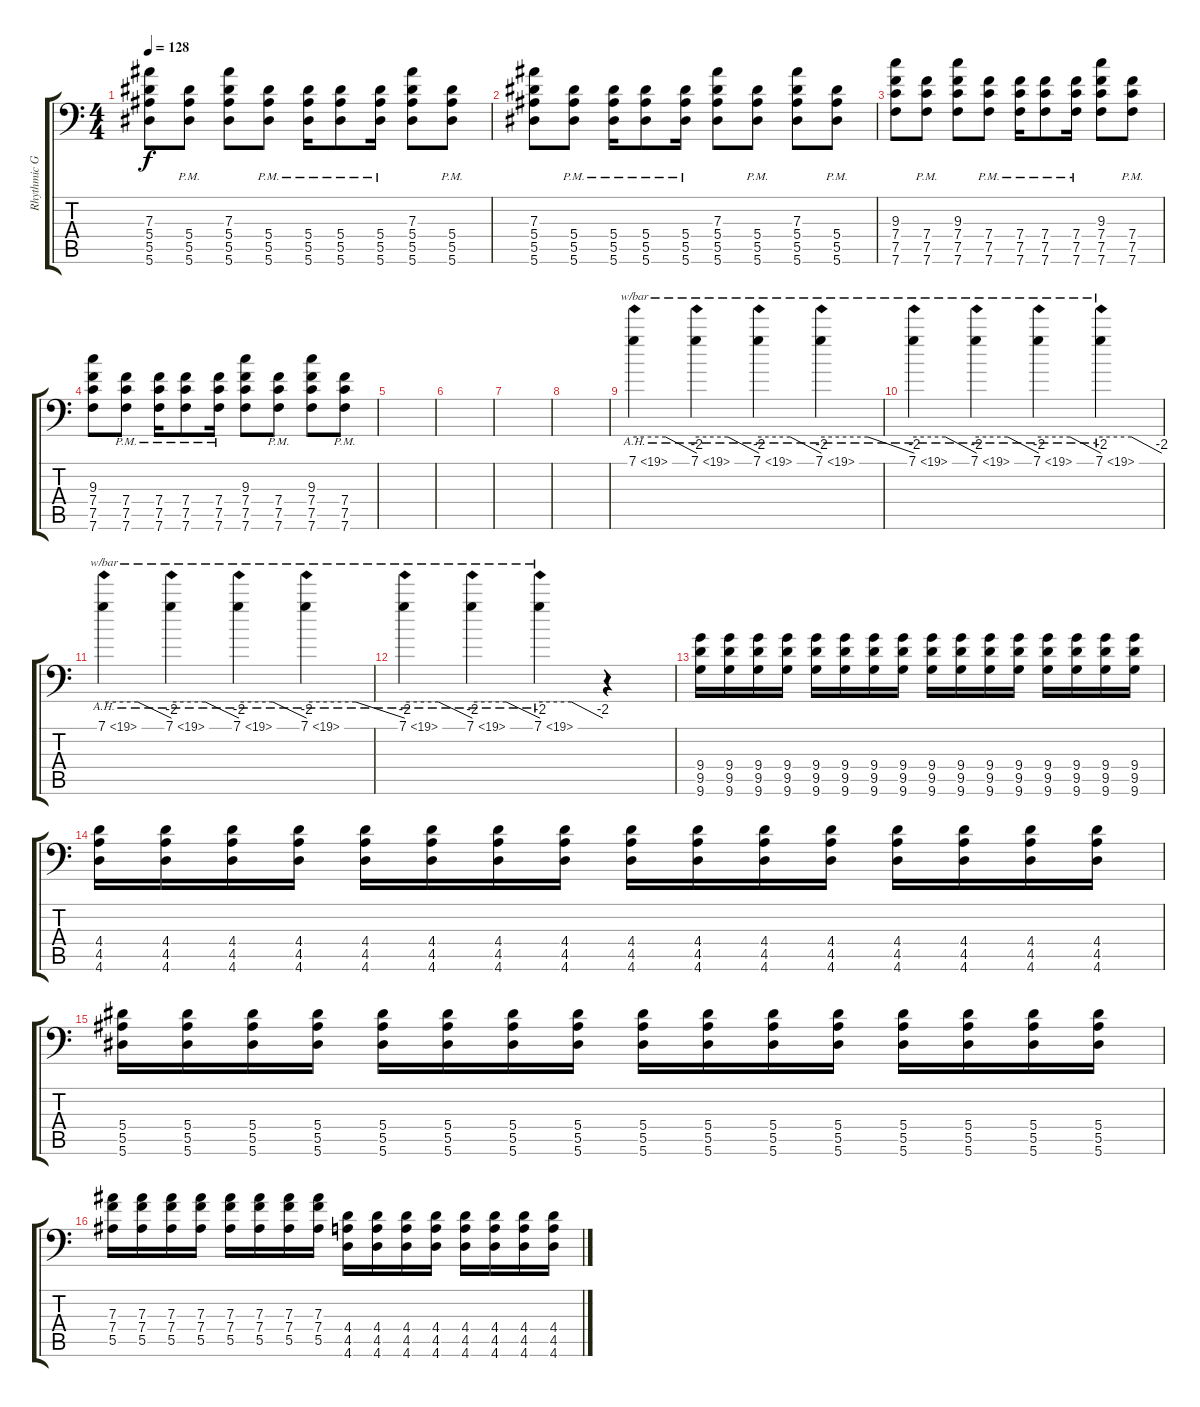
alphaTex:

\track ("Rhythmic Guitar" "Rhythmic G") {instrument distortionguitar}
\staff {score tabs}
\tuning (C4 G3 Eb3 Bb2 F2 Bb1) {hide}
\ts (4 4)
\tempo 128
\clef f4
\ks c
(7.3 5.4 5.5 5.6).8{dy f} (5.4{pm} 5.5{pm} 5.6{pm}).8 (7.3 5.4 5.5 5.6).8 (5.4{pm} 5.5{pm} 5.6{pm}).8 (5.4{pm} 5.5{pm} 5.6{pm}).16 (5.4{pm} 5.5{pm} 5.6{pm}).8 (5.4{pm} 5.5{pm} 5.6{pm}).16 (7.3 5.4 5.5 5.6).8 (5.4{pm} 5.5{pm} 5.6{pm}).8 |
(7.3 5.4 5.5 5.6).8 (5.4{pm} 5.5{pm} 5.6{pm}).8 (5.4{pm} 5.5{pm} 5.6{pm}).16 (5.4{pm} 5.5{pm} 5.6{pm}).8 (5.4{pm} 5.5{pm} 5.6{pm}).16 (7.3 5.4 5.5 5.6).8 (5.4{pm} 5.5{pm} 5.6{pm}).8 (7.3 5.4 5.5 5.6).8 (5.4{pm} 5.5{pm} 5.6{pm}).8 |
(9.3 7.4 7.5 7.6).8 (7.4{pm} 7.5{pm} 7.6{pm}).8 (9.3 7.4 7.5 7.6).8 (7.4{pm} 7.5{pm} 7.6{pm}).8 (7.4{pm} 7.5{pm} 7.6{pm}).16 (7.4{pm} 7.5{pm} 7.6{pm}).8 (7.4{pm} 7.5{pm} 7.6{pm}).16 (9.3 7.4 7.5 7.6).8 (7.4{pm} 7.5{pm} 7.6{pm}).8 |
(9.3 7.4 7.5 7.6).8 (7.4{pm} 7.5{pm} 7.6{pm}).8 (7.4{pm} 7.5{pm} 7.6{pm}).16 (7.4{pm} 7.5{pm} 7.6{pm}).8 (7.4{pm} 7.5{pm} 7.6{pm}).16 (9.3 7.4 7.5 7.6).8 (7.4{pm} 7.5{pm} 7.6{pm}).8 (9.3 7.4 7.5 7.6).8 (7.4{pm} 7.5{pm} 7.6{pm}).8 |
|
|
|
|
7.1{ah 12}.4{tbe (custom default 0 0 30 0 60 -8) volume 7} 7.1{ah 12}.4{tbe (custom default 0 0 30 0 60 -8)} 7.1{ah 12}.4{tbe (custom default 0 0 30 0 60 -8)} 7.1{ah 12}.4{tbe (custom default 0 0 30 0 60 -8)} |
7.1{ah 12}.4{tbe (custom default 0 0 30 0 60 -8)} 7.1{ah 12}.4{tbe (custom default 0 0 30 0 60 -8)} 7.1{ah 12}.4{tbe (custom default 0 0 30 0 60 -8)} 7.1{ah 12}.4{tbe (custom default 0 0 30 0 60 -8)} |
7.1{ah 12}.4{tbe (custom default 0 0 30 0 60 -8)} 7.1{ah 12}.4{tbe (custom default 0 0 30 0 60 -8)} 7.1{ah 12}.4{tbe (custom default 0 0 30 0 60 -8)} 7.1{ah 12}.4{tbe (custom default 0 0 30 0 60 -8)} |
7.1{ah 12}.4{tbe (custom default 0 0 30 0 60 -8)} 7.1{ah 12}.4{tbe (custom default 0 0 30 0 60 -8)} 7.1{ah 12}.4{tbe (custom default 0 0 30 0 60 -8)} r.4 |
(9.4 9.5 9.6).16 (9.4 9.5 9.6).16 (9.4 9.5 9.6).16 (9.4 9.5 9.6).16 (9.4 9.5 9.6).16 (9.4 9.5 9.6).16 (9.4 9.5 9.6).16 (9.4 9.5 9.6).16 (9.4 9.5 9.6).16 (9.4 9.5 9.6).16 (9.4 9.5 9.6).16 (9.4 9.5 9.6).16 (9.4 9.5 9.6).16 (9.4 9.5 9.6).16 (9.4 9.5 9.6).16 (9.4 9.5 9.6).16 |
(4.4 4.5 4.6).16 (4.4 4.5 4.6).16 (4.4 4.5 4.6).16 (4.4 4.5 4.6).16 (4.4 4.5 4.6).16 (4.4 4.5 4.6).16 (4.4 4.5 4.6).16 (4.4 4.5 4.6).16 (4.4 4.5 4.6).16 (4.4 4.5 4.6).16 (4.4 4.5 4.6).16 (4.4 4.5 4.6).16 (4.4 4.5 4.6).16 (4.4 4.5 4.6).16 (4.4 4.5 4.6).16 (4.4 4.5 4.6).16 |
(5.4 5.5 5.6).16 (5.4 5.5 5.6).16 (5.4 5.5 5.6).16 (5.4 5.5 5.6).16 (5.4 5.5 5.6).16 (5.4 5.5 5.6).16 (5.4 5.5 5.6).16 (5.4 5.5 5.6).16 (5.4 5.5 5.6).16 (5.4 5.5 5.6).16 (5.4 5.5 5.6).16 (5.4 5.5 5.6).16 (5.4 5.5 5.6).16 (5.4 5.5 5.6).16 (5.4 5.5 5.6).16 (5.4 5.5 5.6).16 |
(7.3 7.4 5.5).16 (7.3 7.4 5.5).16 (7.3 7.4 5.5).16 (7.3 7.4 5.5).16 (7.3 7.4 5.5).16 (7.3 7.4 5.5).16 (7.3 7.4 5.5).16 (7.3 7.4 5.5).16 (4.4 4.5 4.6).16 (4.4 4.5 4.6).16 (4.4 4.5 4.6).16 (4.4 4.5 4.6).16 (4.4 4.5 4.6).16 (4.4 4.5 4.6).16 (4.4 4.5 4.6).16 (4.4 4.5 4.6).16
